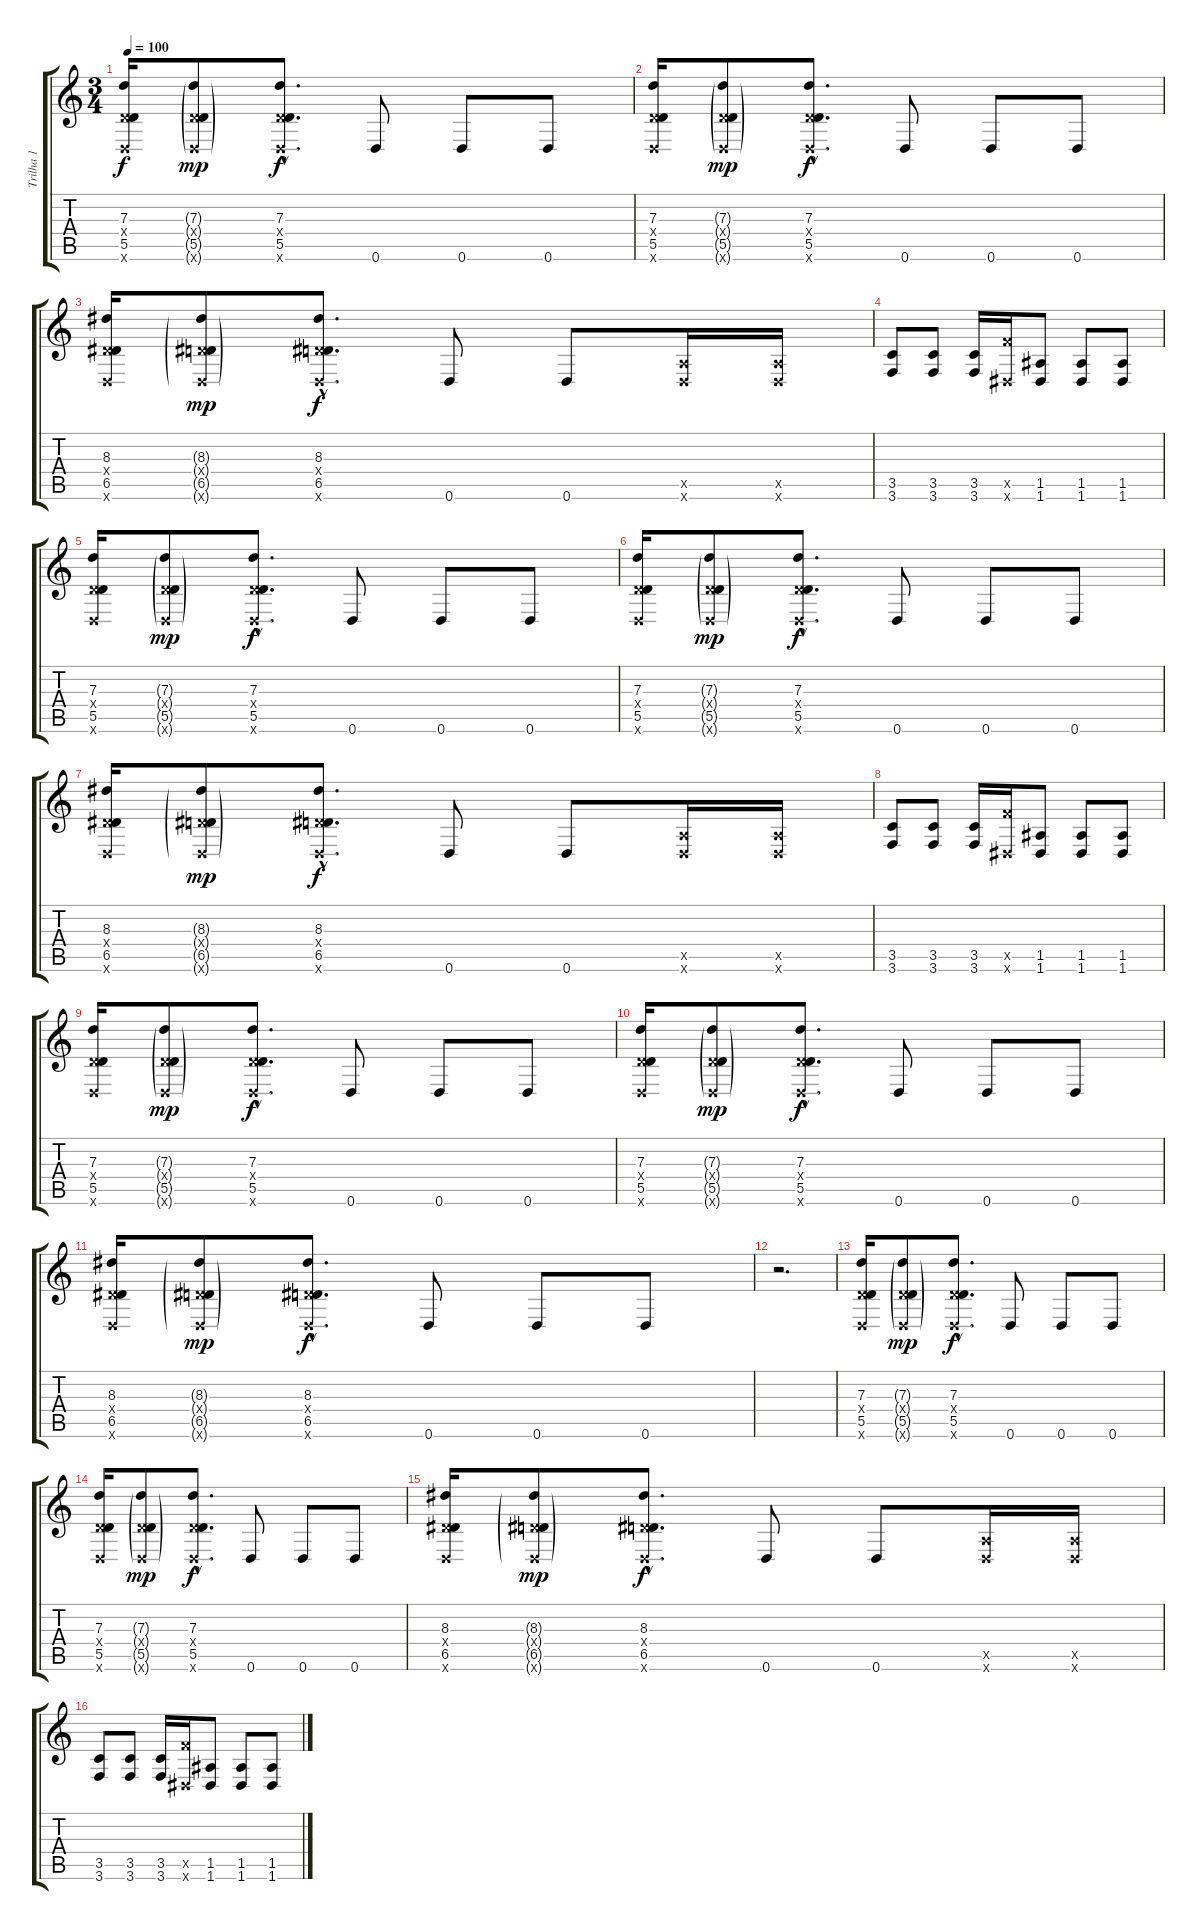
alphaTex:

\track ("Trilha 1" "Trilha 1") {instrument distortionguitar}
\staff {score tabs}
\tuning (E4 B3 G3 D3 A2 D2) {hide}
\ts (3 4)
\tempo 100
\clef g2
\ks c
(7.3 0.4{x} 5.5 0.6{x}).16{dy f instrument distortionguitar} (7.3{g} 0.4{g x} 5.5{g} 0.6{g x}).8{dy mp} (7.3{hac} 0.4{hac x} 5.5{hac} 0.6{hac x}).8{d dy f} 0.6.8 0.6.8 0.6.8 |
(7.3 0.4{x} 5.5 0.6{x}).16 (7.3{g} 0.4{g x} 5.5{g} 0.6{g x}).8{dy mp} (7.3{hac} 0.4{hac x} 5.5{hac} 0.6{hac x}).8{d dy f} 0.6.8 0.6.8 0.6.8 |
(8.3 0.4{x} 6.5 0.6{x}).16 (8.3{g} 0.4{g x} 6.5{g} 0.6{g x}).8{dy mp} (8.3{hac} 0.4{hac x} 6.5{hac} 0.6{hac x}).8{d dy f} 0.6.8 0.6.8 (0.5{x} 0.6{x}).16 (0.5{x} 0.6{x}).16 |
(3.5 3.6).8 (3.5 3.6).8 (3.5 3.6).16 (8.5{x} 1.6{x}).16 (1.5 1.6).8 (1.5 1.6).8 (1.5 1.6).8 |
(7.3 0.4{x} 5.5 0.6{x}).16 (7.3{g} 0.4{g x} 5.5{g} 0.6{g x}).8{dy mp} (7.3{hac} 0.4{hac x} 5.5{hac} 0.6{hac x}).8{d dy f} 0.6.8 0.6.8 0.6.8 |
(7.3 0.4{x} 5.5 0.6{x}).16 (7.3{g} 0.4{g x} 5.5{g} 0.6{g x}).8{dy mp} (7.3{hac} 0.4{hac x} 5.5{hac} 0.6{hac x}).8{d dy f} 0.6.8 0.6.8 0.6.8 |
(8.3 0.4{x} 6.5 0.6{x}).16 (8.3{g} 0.4{g x} 6.5{g} 0.6{g x}).8{dy mp} (8.3{hac} 0.4{hac x} 6.5{hac} 0.6{hac x}).8{d dy f} 0.6.8 0.6.8 (0.5{x} 0.6{x}).16 (0.5{x} 0.6{x}).16 |
(3.5 3.6).8 (3.5 3.6).8 (3.5 3.6).16 (8.5{x} 1.6{x}).16 (1.5 1.6).8 (1.5 1.6).8 (1.5 1.6).8 |
(7.3 0.4{x} 5.5 0.6{x}).16 (7.3{g} 0.4{g x} 5.5{g} 0.6{g x}).8{dy mp} (7.3{hac} 0.4{hac x} 5.5{hac} 0.6{hac x}).8{d dy f} 0.6.8 0.6.8 0.6.8 |
(7.3 0.4{x} 5.5 0.6{x}).16 (7.3{g} 0.4{g x} 5.5{g} 0.6{g x}).8{dy mp} (7.3{hac} 0.4{hac x} 5.5{hac} 0.6{hac x}).8{d dy f} 0.6.8 0.6.8 0.6.8 |
(8.3 0.4{x} 6.5 0.6{x}).16 (8.3{g} 0.4{g x} 6.5{g} 0.6{g x}).8{dy mp} (8.3{hac} 0.4{hac x} 6.5{hac} 0.6{hac x}).8{d dy f} 0.6.8 0.6.8 0.6.8 |
r.2{d} |
(7.3 0.4{x} 5.5 0.6{x}).16 (7.3{g} 0.4{g x} 5.5{g} 0.6{g x}).8{dy mp} (7.3{hac} 0.4{hac x} 5.5{hac} 0.6{hac x}).8{d dy f} 0.6.8 0.6.8 0.6.8 |
(7.3 0.4{x} 5.5 0.6{x}).16 (7.3{g} 0.4{g x} 5.5{g} 0.6{g x}).8{dy mp} (7.3{hac} 0.4{hac x} 5.5{hac} 0.6{hac x}).8{d dy f} 0.6.8 0.6.8 0.6.8 |
(8.3 0.4{x} 6.5 0.6{x}).16 (8.3{g} 0.4{g x} 6.5{g} 0.6{g x}).8{dy mp} (8.3{hac} 0.4{hac x} 6.5{hac} 0.6{hac x}).8{d dy f} 0.6.8 0.6.8 (0.5{x} 0.6{x}).16 (0.5{x} 0.6{x}).16 |
(3.5 3.6).8 (3.5 3.6).8 (3.5 3.6).16 (8.5{x} 1.6{x}).16 (1.5 1.6).8 (1.5 1.6).8 (1.5 1.6).8
